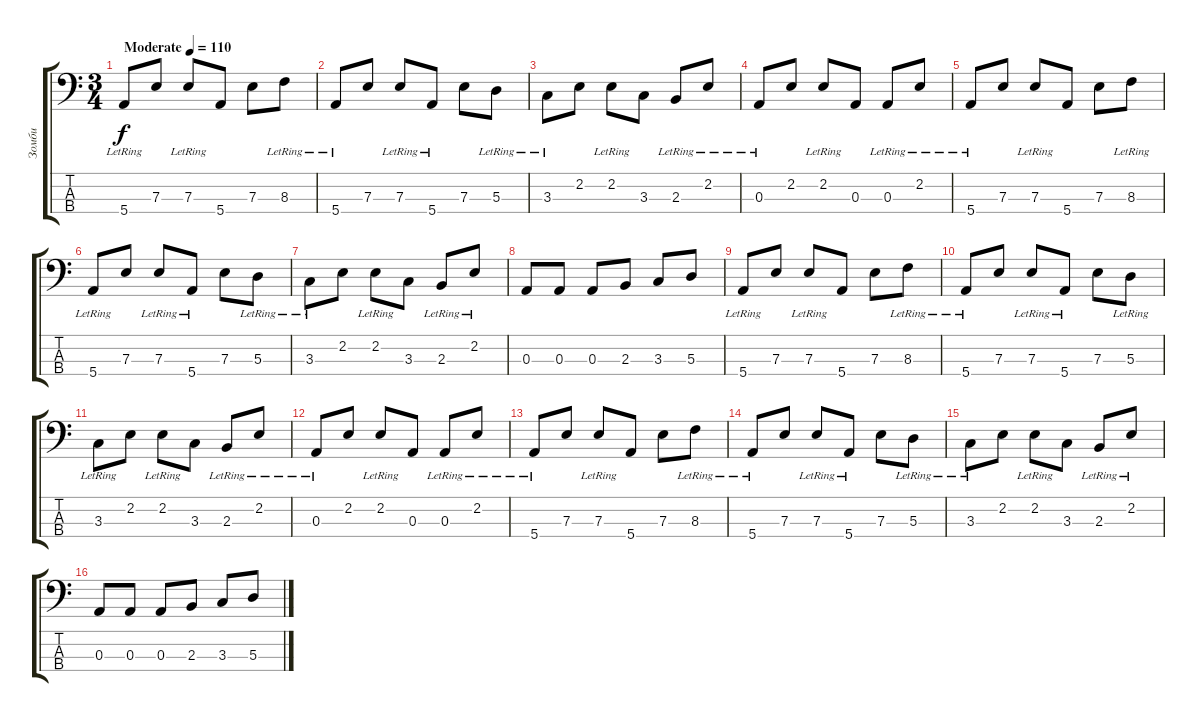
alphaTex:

\track ("Зомби" "Зомби") {instrument electricbassfinger}
\staff {score tabs}
\tuning (G2 D2 A1 E1) {hide}
\ts (3 4)
\tempo (110 "Moderate")
\clef f4
\ks c
5.4{lr}.8{dy f instrument electricbassfinger} 7.3.8 7.3{lr}.8 5.4.8 7.3.8 8.3{lr}.8 |
5.4{lr}.8 7.3.8 7.3{lr}.8 5.4{lr}.8 7.3.8 5.3{lr}.8 |
3.3{lr}.8 2.2.8 2.2{lr}.8 3.3.8 2.3{lr}.8 2.2{lr}.8 |
0.3{lr}.8 2.2.8 2.2{lr}.8 0.3.8 0.3{lr}.8 2.2{lr}.8 |
5.4{lr}.8 7.3.8 7.3{lr}.8 5.4.8 7.3.8 8.3{lr}.8 |
5.4{lr}.8 7.3.8 7.3{lr}.8 5.4{lr}.8 7.3.8 5.3{lr}.8 |
3.3{lr}.8 2.2.8 2.2{lr}.8 3.3.8 2.3{lr}.8 2.2{lr}.8 |
0.3.8 0.3.8 0.3.8 2.3.8 3.3.8 5.3.8 |
5.4{lr}.8 7.3.8 7.3{lr}.8 5.4.8 7.3.8 8.3{lr}.8 |
5.4{lr}.8 7.3.8 7.3{lr}.8 5.4{lr}.8 7.3.8 5.3{lr}.8 |
3.3{lr}.8 2.2.8 2.2{lr}.8 3.3.8 2.3{lr}.8 2.2{lr}.8 |
0.3{lr}.8 2.2.8 2.2{lr}.8 0.3.8 0.3{lr}.8 2.2{lr}.8 |
5.4{lr}.8 7.3.8 7.3{lr}.8 5.4.8 7.3.8 8.3{lr}.8 |
5.4{lr}.8 7.3.8 7.3{lr}.8 5.4{lr}.8 7.3.8 5.3{lr}.8 |
3.3{lr}.8 2.2.8 2.2{lr}.8 3.3.8 2.3{lr}.8 2.2{lr}.8 |
0.3.8 0.3.8 0.3.8 2.3.8 3.3.8 5.3.8
